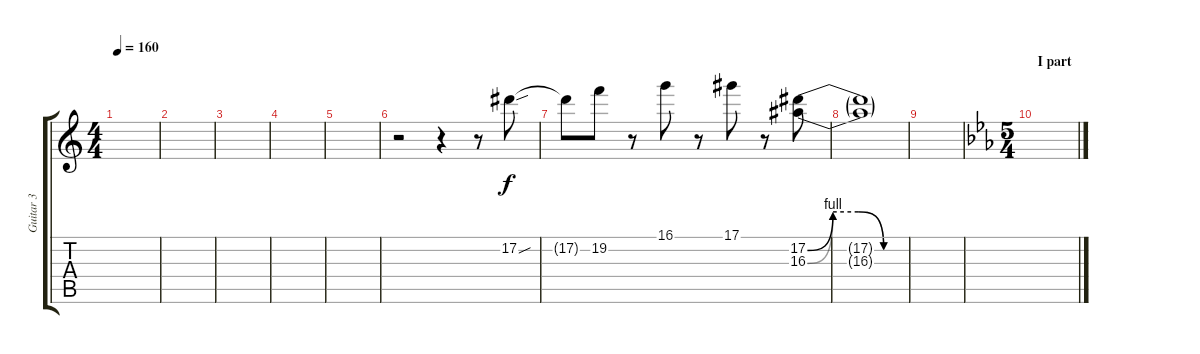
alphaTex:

\track ("Guitar 3" "Guitar 3") {instrument distortionguitar}
\staff {score tabs}
\tuning (Eb4 Bb3 Gb3 Db3 Ab2 Eb2) {hide}
\ts (4 4)
\tempo 160
\clef g2
\ks c
|
|
|
|
|
r.2 r.4 r.8 17.2{sou}.8 |
17.2{t}.8 19.2.8 r.8 16.1.8 r.8 17.1.8 r.8 (17.2{be (custom 0 0 15 4 30 4 45 0 60 0)} 16.3{be (custom 0 0 15 4 30 4 45 0 60 0)}).8 |
(17.2{t} 16.3{t}).1 |
|
\ts (5 4)
\section ("" "I part")
\ks eb
